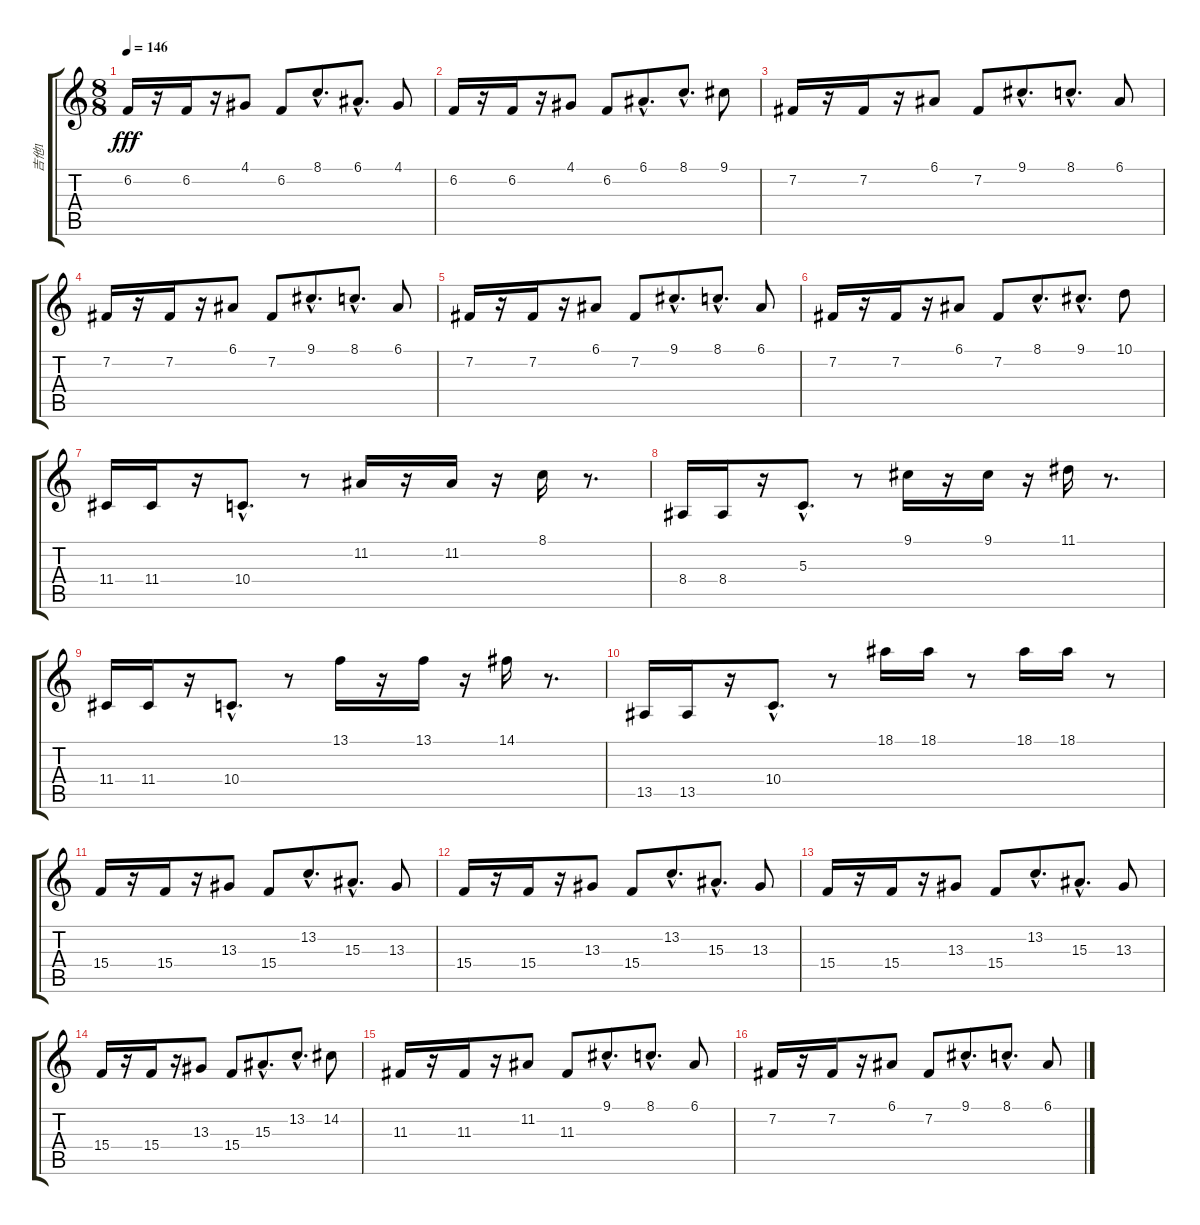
\track ("吉他1" "吉他1") {instrument lead2sawtooth}
\staff {score tabs}
\tuning (E4 B3 G3 D3 A2 E2) {hide}
\ts (8 8)
\tempo 146
\clef g2
\ks c
6.2.16{dy fff} r.16 6.2.16 r.16 4.1.8 6.2.8 8.1{hac}.8{d} 6.1{hac}.8{d} 4.1.8 |
6.2.16 r.16 6.2.16 r.16 4.1.8 6.2.8 6.1{hac}.8{d} 8.1{hac}.8{d} 9.1.8 |
7.2.16 r.16 7.2.16 r.16 6.1.8 7.2.8 9.1{hac}.8{d} 8.1{hac}.8{d} 6.1.8 |
7.2.16 r.16 7.2.16 r.16 6.1.8 7.2.8 9.1{hac}.8{d} 8.1{hac}.8{d} 6.1.8 |
7.2.16 r.16 7.2.16 r.16 6.1.8 7.2.8 9.1{hac}.8{d} 8.1{hac}.8{d} 6.1.8 |
7.2.16 r.16 7.2.16 r.16 6.1.8 7.2.8 8.1{hac}.8{d} 9.1{hac}.8{d} 10.1.8 |
11.4.16 11.4.16 r.16 10.4{hac}.8{d} r.8 11.2.16 r.16 11.2.16 r.16 8.1.16 r.8{d} |
8.4.16 8.4.16 r.16 5.3{hac}.8{d} r.8 9.1.16 r.16 9.1.16 r.16 11.1.16 r.8{d} |
11.4.16 11.4.16 r.16 10.4{hac}.8{d} r.8 13.1.16 r.16 13.1.16 r.16 14.1.16 r.8{d} |
13.5.16 13.5.16 r.16 10.4{hac}.8{d} r.8 18.1.16 18.1.16 r.8 18.1.16 18.1.16 r.8 |
15.4.16 r.16 15.4.16 r.16 13.3.8 15.4.8 13.2{hac}.8{d} 15.3{hac}.8{d} 13.3.8 |
15.4.16 r.16 15.4.16 r.16 13.3.8 15.4.8 13.2{hac}.8{d} 15.3{hac}.8{d} 13.3.8 |
15.4.16 r.16 15.4.16 r.16 13.3.8 15.4.8 13.2{hac}.8{d} 15.3{hac}.8{d} 13.3.8 |
15.4.16 r.16 15.4.16 r.16 13.3.8 15.4.8 15.3{hac}.8{d} 13.2{hac}.8{d} 14.2.8 |
11.3.16 r.16 11.3.16 r.16 11.2.8 11.3.8 9.1{hac}.8{d} 8.1{hac}.8{d} 6.1.8 |
7.2.16 r.16 7.2.16 r.16 6.1.8 7.2.8 9.1{hac}.8{d} 8.1{hac}.8{d} 6.1.8
